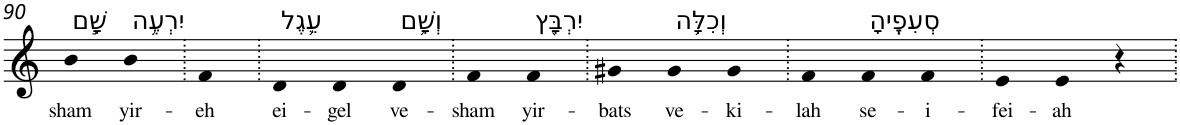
**kern	**text
*part1	*part1
*staff1	*staff1
*I"Piano	*
*I'Pno	*
!!LO:PB:g=z
*clefG2	*
*k[]	*
=90	=90
!LO:TX:a:t=שָׁ֣ם	!
!	!LO:LY:b
4b	sham
!LO:TX:a:t=יִרְעֶ֥ה	!
!	!LO:LY:b
4b	yir-
=91.	=91.
!	!LO:LY:b
4f	-eh
=92.	=92.
!LO:TX:a:t=עֵ֛גֶל	!
!	!LO:LY:b
4d	ei-
!	!LO:LY:b
4d	-gel
!LO:TX:a:t=וְשָׁ֥ם	!
!	!LO:LY:b
4d	ve-
=93.	=93.
!	!LO:LY:b
4f	-sham
!LO:TX:a:t=יִרְבָּ֖ץ	!
!	!LO:LY:b
4f	yir-
=94.	=94.
!	!LO:LY:b
4g#X	-bats
!LO:TX:a:t=וְכִלָּ֥ה	!
!	!LO:LY:b
4g#	ve-
!	!LO:LY:b
4g#	-ki-
=95.	=95.
!	!LO:LY:b
4f	-lah
!LO:TX:a:t=סְעִפֶֽיהָ	!
!	!LO:LY:b
4f	se-
!	!LO:LY:b
4f	-i-
=96.	=96.
!	!LO:LY:b
4e	-fei-
!	!LO:LY:b
4e	-ah
4r	.
=.	=.
*-	*-
